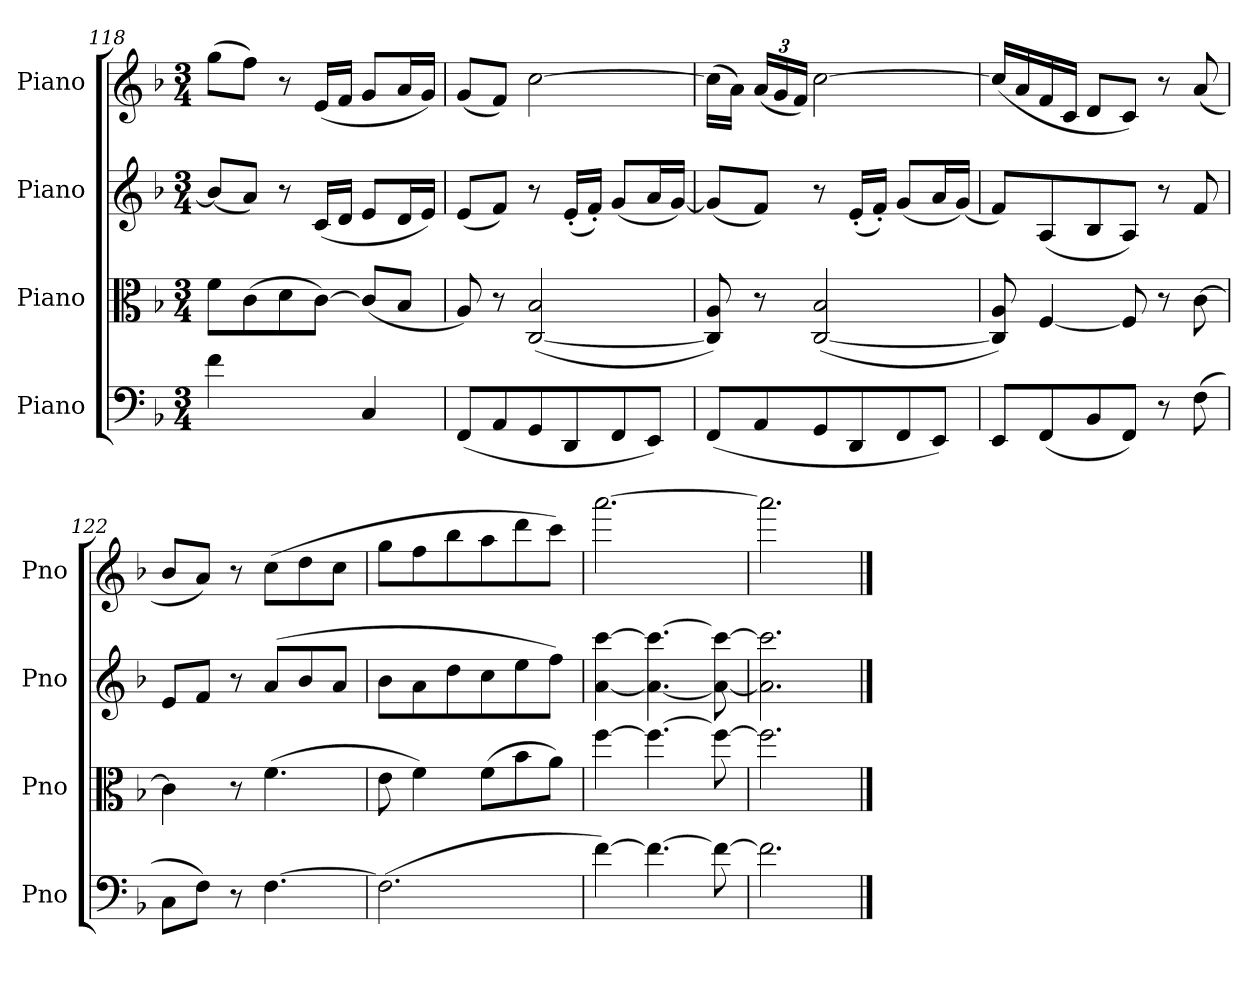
**kern	**kern	**kern	**kern
*part4	*part3	*part2	*part1
*staff4	*staff3	*staff2	*staff1
*I"Piano	*I"Piano	*I"Piano	*I"Piano
*I'Pno	*I'Pno	*I'Pno	*I'Pno
!!LO:LB:g=z
*clefF4	*clefC3	*clefG2	*clefG2
*k[b-]	*k[b-]	*k[b-]	*k[b-]
*M3/4	*M3/4	*M3/4	*M3/4
=118	=118	=118	=118
4f\	8f\L	(8b-/L]	(8gg\L
.	(8c\	8a/J)	8ff\J)
4ryy	8d\	8r	8r
.	[8c\J)	(16c/LL	(16e/LL
.	.	16d/JJ	16f/JJ
4C/	(8c/L]	8e/L	8g/L
.	8B-/J	16d/L	16a/L
.	.	16e/JJ)	16g/JJ)
=119	=119	=119	=119
(8FF/L	8A/)	(8e/L	(8g/L
8AA/	8r	8f/J)	8f/J)
8GG/	([2C/ 2B-/	8r	[2cc\
8DD/	.	(16e'/LL	.
.	.	16f'/JJ)	.
8FF/	.	(8g/L	.
8EE/J)	.	16a/L	.
.	.	[16g/JJ)	.
=120	=120	=120	=120
(8FF/L	8C/] 8A/)	(8g/L]	(16cc\LL]
.	.	.	16a\JJ)
*	*	*	*Xbrackettup
8AA/	8r	8f/J)	(24a/LL
.	.	.	24g/
.	.	.	24f/JJ)
8GG/	([2C/ 2B-/	8r	[2cc\
8DD/	.	(16e'/LL	.
.	.	16f'/JJ)	.
8FF/	.	(8g/L	.
8EE/J)	.	16a/L	.
.	.	(16g/JJ)	.
=121	=121	=121	=121
8EE/L	8C/] 8A/)	8f/L)	(16cc/LL]
.	.	.	16a/
(8FF/	[4F/	(8A/	16f/
.	.	.	16c/JJ
8BB-/	.	8B-/	8d/L
8FF/J)	8F/]	8A/J)	8c/J)
8r	8r	8r	8r
(8F\	[8c\	8f/	(8a/
=122	=122	=122	=122
8C\L	4c\]	8e/L	8b-/L
8F\J)	.	8f/J	8a/J)
8r	8r	8r	8r
[4.F\	(4.f\	(8a/L	(8cc\L
.	.	8b-/	8dd\
.	.	8a/J	8cc\J
=123	=123	=123	=123
(2.F\]	8e\	8b-\L	8gg\L
.	4f\)	8a\	8ff\
.	.	8dd\	8bb-\
.	(8f\L	8cc\	8aa\
.	8b-\	8ee\	8ddd\
.	8a\J)	8ff\J)	8ccc\J)
=124	=124	=124	=124
[4f\)	[4ff\	[4a\ [4ccc\	[2.aaa\
4.f\_	4.ff\_	4.a\_ 4.ccc\_	.
8f\_	8ff\_	8a\_ 8ccc\_	.
=125	=125	=125	=125
2.f\]	2.ff\]	2.a\] 2.ccc\]	2.aaa\]
==	==	==	==
*-	*-	*-	*-
